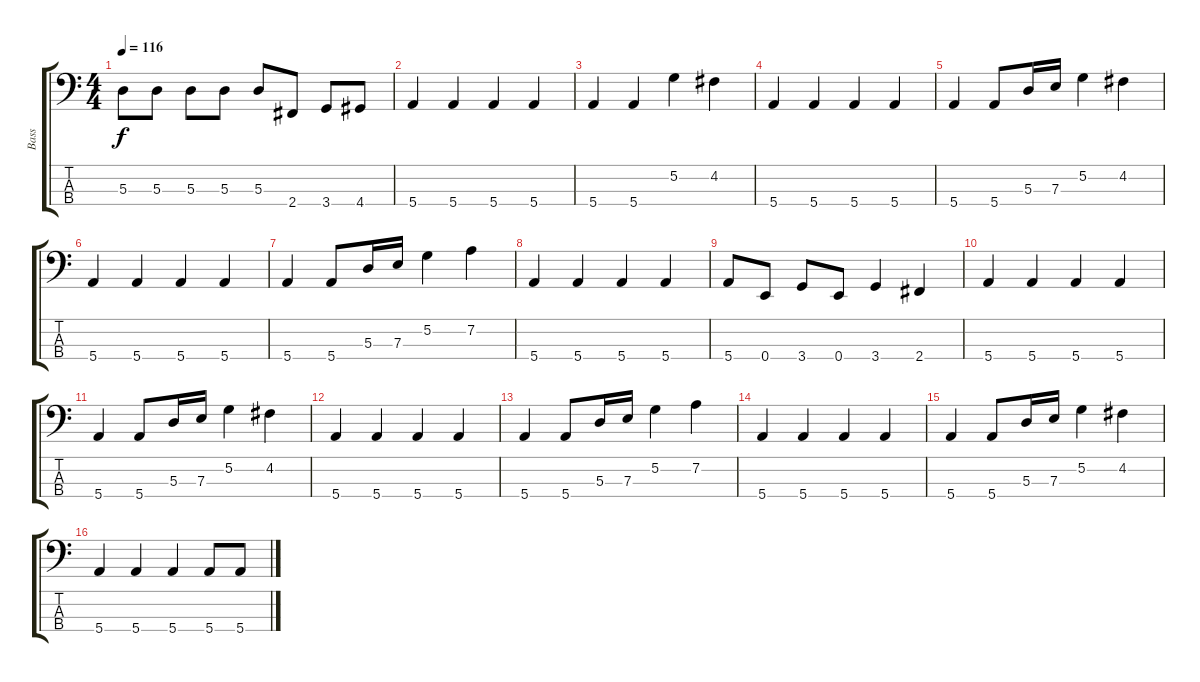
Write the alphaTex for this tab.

\track ("Bass" "Bass") {instrument electricbasspick}
\staff {score tabs}
\tuning (G2 D2 A1 E1) {hide}
\ts (4 4)
\tempo 116
\clef f4
\ks c
5.3.8{dy f} 5.3.8 5.3.8 5.3.8 5.3.8 2.4.8 3.4.8 4.4.8 |
5.4.4 5.4.4 5.4.4 5.4.4 |
5.4.4 5.4.4 5.2.4 4.2.4 |
5.4.4 5.4.4 5.4.4 5.4.4 |
5.4.4 5.4.8 5.3.16 7.3.16 5.2.4 4.2.4 |
5.4.4 5.4.4 5.4.4 5.4.4 |
5.4.4 5.4.8 5.3.16 7.3.16 5.2.4 7.2.4 |
5.4.4 5.4.4 5.4.4 5.4.4 |
5.4.8 0.4.8 3.4.8 0.4.8 3.4.4 2.4.4 |
5.4.4 5.4.4 5.4.4 5.4.4 |
5.4.4 5.4.8 5.3.16 7.3.16 5.2.4 4.2.4 |
5.4.4 5.4.4 5.4.4 5.4.4 |
5.4.4 5.4.8 5.3.16 7.3.16 5.2.4 7.2.4 |
5.4.4 5.4.4 5.4.4 5.4.4 |
5.4.4 5.4.8 5.3.16 7.3.16 5.2.4 4.2.4 |
5.4.4 5.4.4 5.4.4 5.4.8 5.4.8
